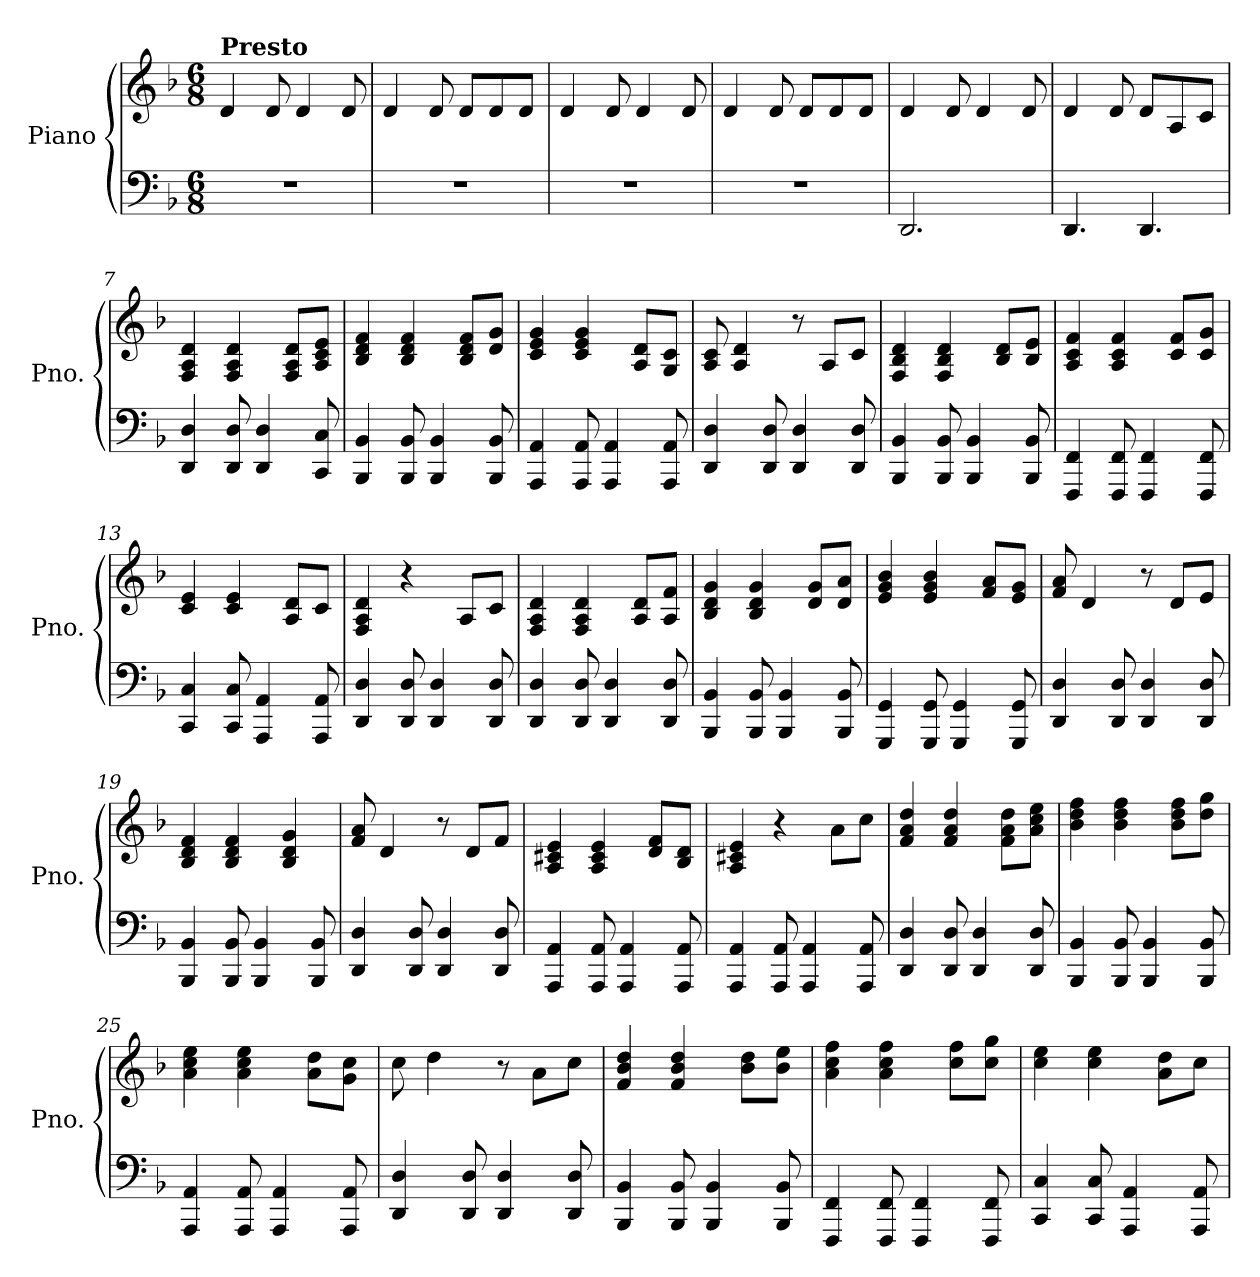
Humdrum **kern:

**kern	**kern
*part1	*part1
*staff2	*staff1
*I"Piano	*
*I'Pno.	*
*clefF4	*clefG2
*k[b-]	*k[b-]
*M6/8	*M6/8
=1	=1
!	!LO:TX:a:B:t=Presto
2.r	4d/
.	8d/
.	4d/
.	8d/
=2	=2
2.r	4d/
.	8d/
.	8d/L
.	8d/
.	8d/J
=3	=3
2.r	4d/
.	8d/
.	4d/
.	8d/
=4	=4
2.r	4d/
.	8d/
.	8d/L
.	8d/
.	8d/J
=5	=5
2.DD/	4d/
.	8d/
.	4d/
.	8d/
=6	=6
4.DD/	4d/
.	8d/
4.DD/	8d/L
.	8A/
.	8c/J
!!LO:LB:g=z
=7	=7
4DD/ 4D/	4F/ 4A/ 4d/
8DD/ 8D/	4F/ 4A/ 4d/
4DD/ 4D/	.
.	8F/ 8A/ 8d/L
8CC/ 8C/	8A/ 8c/ 8e/J
=8	=8
4BBB-/ 4BB-/	4B-/ 4d/ 4f/
8BBB-/ 8BB-/	4B-/ 4d/ 4f/
4BBB-/ 4BB-/	.
.	8B-/ 8d/ 8f/L
8BBB-/ 8BB-/	8d/ 8g/J
=9	=9
4AAA/ 4AA/	4c/ 4e/ 4g/
8AAA/ 8AA/	4c/ 4e/ 4g/
4AAA/ 4AA/	.
.	8A/ 8d/L
8AAA/ 8AA/	8G/ 8c/J
=10	=10
4DD/ 4D/	8A/ 8c/
.	4A/ 4d/
8DD/ 8D/	.
4DD/ 4D/	8r
.	8A/L
8DD/ 8D/	8c/J
=11	=11
4BBB-/ 4BB-/	4F/ 4B-/ 4d/
8BBB-/ 8BB-/	4F/ 4B-/ 4d/
4BBB-/ 4BB-/	.
.	8B-/ 8d/L
8BBB-/ 8BB-/	8B-/ 8e/J
!!LO:LB:g=z
=12	=12
4FFF/ 4FF/	4A/ 4c/ 4f/
8FFF/ 8FF/	4A/ 4c/ 4f/
4FFF/ 4FF/	.
.	8c/ 8f/L
8FFF/ 8FF/	8c/ 8g/J
=13	=13
4CC/ 4C/	4c/ 4e/
8CC/ 8C/	4c/ 4e/
4AAA/ 4AA/	.
.	8A/ 8d/L
8AAA/ 8AA/	8c/J
=14	=14
4DD/ 4D/	4F/ 4A/ 4d/
8DD/ 8D/	4r
4DD/ 4D/	.
.	8A/L
8DD/ 8D/	8c/J
=15	=15
4DD/ 4D/	4F/ 4A/ 4d/
8DD/ 8D/	4F/ 4A/ 4d/
4DD/ 4D/	.
.	8A/ 8d/L
8DD/ 8D/	8A/ 8f/J
=16	=16
4BBB-/ 4BB-/	4B-/ 4d/ 4g/
8BBB-/ 8BB-/	4B-/ 4d/ 4g/
4BBB-/ 4BB-/	.
.	8d/ 8g/L
8BBB-/ 8BB-/	8d/ 8a/J
!!LO:LB:g=z
=17	=17
4GGG/ 4GG/	4e/ 4g/ 4b-/
8GGG/ 8GG/	4e/ 4g/ 4b-/
4GGG/ 4GG/	.
.	8f/ 8a/L
8GGG/ 8GG/	8e/ 8g/J
=18	=18
4DD/ 4D/	8f/ 8a/
.	4d/
8DD/ 8D/	.
4DD/ 4D/	8r
.	8d/L
8DD/ 8D/	8e/J
=19	=19
4BBB-/ 4BB-/	4B-/ 4d/ 4f/
8BBB-/ 8BB-/	4B-/ 4d/ 4f/
4BBB-/ 4BB-/	.
.	4B-/ 4d/ 4g/
8BBB-/ 8BB-/	.
=20	=20
4DD/ 4D/	8f/ 8a/
.	4d/
8DD/ 8D/	.
4DD/ 4D/	8r
.	8d/L
8DD/ 8D/	8f/J
=21	=21
4AAA/ 4AA/	4A/ 4c#X/ 4e/
8AAA/ 8AA/	4A/ 4c#/ 4e/
4AAA/ 4AA/	.
.	8d/ 8f/L
8AAA/ 8AA/	8B-/ 8d/J
!!LO:LB:g=z
=22	=22
4AAA/ 4AA/	4A/ 4c#X/ 4e/
8AAA/ 8AA/	4r
4AAA/ 4AA/	.
.	8a\L
8AAA/ 8AA/	8cc\J
=23	=23
4DD/ 4D/	4f/ 4a/ 4dd/
8DD/ 8D/	4f/ 4a/ 4dd/
4DD/ 4D/	.
.	8f\ 8a\ 8dd\L
8DD/ 8D/	8a\ 8cc\ 8ee\J
=24	=24
4BBB-/ 4BB-/	4b-\ 4dd\ 4ff\
8BBB-/ 8BB-/	4b-\ 4dd\ 4ff\
4BBB-/ 4BB-/	.
.	8b-\ 8dd\ 8ff\L
8BBB-/ 8BB-/	8dd\ 8gg\J
=25	=25
4AAA/ 4AA/	4a\ 4cc\ 4ee\
8AAA/ 8AA/	4a\ 4cc\ 4ee\
4AAA/ 4AA/	.
.	8a\ 8dd\L
8AAA/ 8AA/	8g\ 8cc\J
=26	=26
4DD/ 4D/	8cc\
.	4dd\
8DD/ 8D/	.
4DD/ 4D/	8r
.	8a\L
8DD/ 8D/	8cc\J
=27	=27
4BBB-/ 4BB-/	4f/ 4b-/ 4dd/
8BBB-/ 8BB-/	4f/ 4b-/ 4dd/
4BBB-/ 4BB-/	.
.	8b-\ 8dd\L
8BBB-/ 8BB-/	8b-\ 8ee\J
!!LO:PB:g=z
=28	=28
4FFF/ 4FF/	4a\ 4cc\ 4ff\
8FFF/ 8FF/	4a\ 4cc\ 4ff\
4FFF/ 4FF/	.
.	8cc\ 8ff\L
8FFF/ 8FF/	8cc\ 8gg\J
=29	=29
4CC/ 4C/	4cc\ 4ee\
8CC/ 8C/	4cc\ 4ee\
4AAA/ 4AA/	.
.	8a\ 8dd\L
8AAA/ 8AA/	8cc\J
=	=
*-	*-
